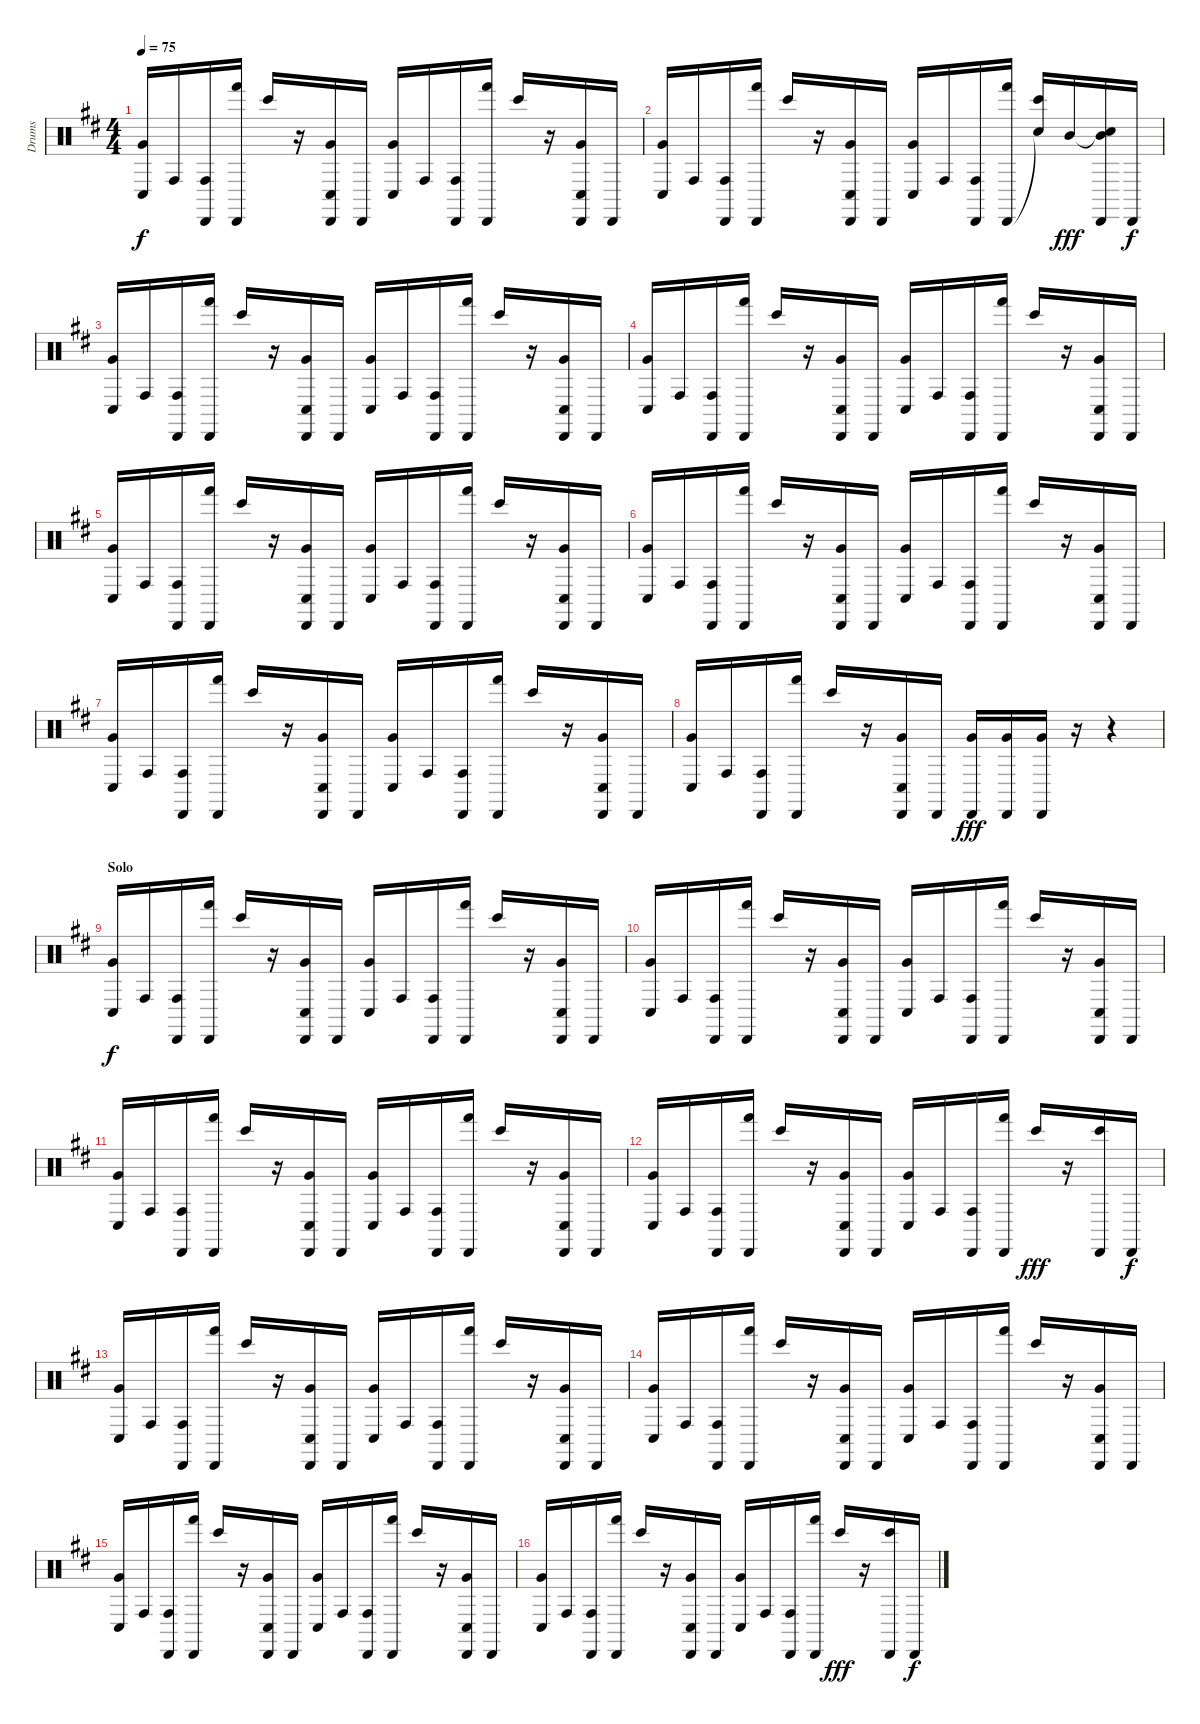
\track ("Drums" "Drums") {instrument percussion}
\staff {score}
\articulation defaults
\ts (4 4)
\tempo 75
\clef neutral
\ks bminor
("Conga low (hit)" "Very Low Tom (hit)").16{dy f} "Conga high (hit)".16 ("Conga high (hit)" "Cabasa (hit)").16 ("Hand (hit)" "Cabasa (hit)").16 "Bongo High (hit)".16 r.16 ("Conga low (hit)" "Very Low Tom (hit)" "Cabasa (hit)").16 "Cabasa (hit)".16 ("Conga low (hit)" "Very Low Tom (hit)").16 "Conga high (hit)".16 ("Conga high (hit)" "Cabasa (hit)").16 ("Hand (hit)" "Cabasa (hit)").16 "Bongo High (hit)".16 r.16 ("Conga low (hit)" "Very Low Tom (hit)" "Cabasa (hit)").16 "Cabasa (hit)".16 |
("Conga low (hit)" "Very Low Tom (hit)").16 "Conga high (hit)".16 ("Conga high (hit)" "Cabasa (hit)").16 ("Hand (hit)" "Cabasa (hit)").16 "Bongo High (hit)".16 r.16 ("Conga low (hit)" "Very Low Tom (hit)" "Cabasa (hit)").16 "Cabasa (hit)".16 ("Conga low (hit)" "Very Low Tom (hit)").16 "Conga high (hit)".16 ("Conga high (hit)" "Cabasa (hit)").16 ("Hand (hit)" "Cabasa (hit)").16 ("Bongo High (hit)" "Snare (hit)"{t}).16 "Mid Tom (hit)".16{dy fff} ("Snare (hit)"{t} "Mid Tom (hit)" "Cabasa (hit)").16 "Cabasa (hit)".16{dy f} |
("Conga low (hit)" "Very Low Tom (hit)").16 "Conga high (hit)".16 ("Conga high (hit)" "Cabasa (hit)").16 ("Hand (hit)" "Cabasa (hit)").16 "Bongo High (hit)".16 r.16 ("Conga low (hit)" "Very Low Tom (hit)" "Cabasa (hit)").16 "Cabasa (hit)".16 ("Conga low (hit)" "Very Low Tom (hit)").16 "Conga high (hit)".16 ("Conga high (hit)" "Cabasa (hit)").16 ("Hand (hit)" "Cabasa (hit)").16 "Bongo High (hit)".16 r.16 ("Conga low (hit)" "Very Low Tom (hit)" "Cabasa (hit)").16 "Cabasa (hit)".16 |
("Conga low (hit)" "Very Low Tom (hit)").16 "Conga high (hit)".16 ("Conga high (hit)" "Cabasa (hit)").16 ("Hand (hit)" "Cabasa (hit)").16 "Bongo High (hit)".16 r.16 ("Conga low (hit)" "Very Low Tom (hit)" "Cabasa (hit)").16 "Cabasa (hit)".16 ("Conga low (hit)" "Very Low Tom (hit)").16 "Conga high (hit)".16 ("Conga high (hit)" "Cabasa (hit)").16 ("Hand (hit)" "Cabasa (hit)").16 "Bongo High (hit)".16 r.16 ("Conga low (hit)" "Very Low Tom (hit)" "Cabasa (hit)").16 "Cabasa (hit)".16 |
("Conga low (hit)" "Very Low Tom (hit)").16 "Conga high (hit)".16 ("Conga high (hit)" "Cabasa (hit)").16 ("Hand (hit)" "Cabasa (hit)").16 "Bongo High (hit)".16 r.16 ("Conga low (hit)" "Very Low Tom (hit)" "Cabasa (hit)").16 "Cabasa (hit)".16 ("Conga low (hit)" "Very Low Tom (hit)").16 "Conga high (hit)".16 ("Conga high (hit)" "Cabasa (hit)").16 ("Hand (hit)" "Cabasa (hit)").16 "Bongo High (hit)".16 r.16 ("Conga low (hit)" "Very Low Tom (hit)" "Cabasa (hit)").16 "Cabasa (hit)".16 |
("Conga low (hit)" "Very Low Tom (hit)").16 "Conga high (hit)".16 ("Conga high (hit)" "Cabasa (hit)").16 ("Hand (hit)" "Cabasa (hit)").16 "Bongo High (hit)".16 r.16 ("Conga low (hit)" "Very Low Tom (hit)" "Cabasa (hit)").16 "Cabasa (hit)".16 ("Conga low (hit)" "Very Low Tom (hit)").16 "Conga high (hit)".16 ("Conga high (hit)" "Cabasa (hit)").16 ("Hand (hit)" "Cabasa (hit)").16 "Bongo High (hit)".16 r.16 ("Conga low (hit)" "Very Low Tom (hit)" "Cabasa (hit)").16 "Cabasa (hit)".16 |
("Conga low (hit)" "Very Low Tom (hit)").16 "Conga high (hit)".16 ("Conga high (hit)" "Cabasa (hit)").16 ("Hand (hit)" "Cabasa (hit)").16 "Bongo High (hit)".16 r.16 ("Conga low (hit)" "Very Low Tom (hit)" "Cabasa (hit)").16 "Cabasa (hit)".16 ("Conga low (hit)" "Very Low Tom (hit)").16 "Conga high (hit)".16 ("Conga high (hit)" "Cabasa (hit)").16 ("Hand (hit)" "Cabasa (hit)").16 "Bongo High (hit)".16 r.16 ("Conga low (hit)" "Very Low Tom (hit)" "Cabasa (hit)").16 "Cabasa (hit)".16 |
("Conga low (hit)" "Very Low Tom (hit)").16 "Conga high (hit)".16 ("Conga high (hit)" "Cabasa (hit)").16 ("Hand (hit)" "Cabasa (hit)").16 "Bongo High (hit)".16 r.16 ("Conga low (hit)" "Very Low Tom (hit)" "Cabasa (hit)").16 "Cabasa (hit)".16 ("Very Low Tom (hit)" "Cabasa (hit)").16{dy fff} ("Very Low Tom (hit)" "Cabasa (hit)").16 ("Very Low Tom (hit)" "Cabasa (hit)").16 r.16 r.4 |
\section ("" "Solo")
("Conga low (hit)" "Very Low Tom (hit)").16{dy f} "Conga high (hit)".16 ("Conga high (hit)" "Cabasa (hit)").16 ("Hand (hit)" "Cabasa (hit)").16 "Bongo High (hit)".16 r.16 ("Conga low (hit)" "Very Low Tom (hit)" "Cabasa (hit)").16 "Cabasa (hit)".16 ("Conga low (hit)" "Very Low Tom (hit)").16 "Conga high (hit)".16 ("Conga high (hit)" "Cabasa (hit)").16 ("Hand (hit)" "Cabasa (hit)").16 "Bongo High (hit)".16 r.16 ("Conga low (hit)" "Very Low Tom (hit)" "Cabasa (hit)").16 "Cabasa (hit)".16 |
("Conga low (hit)" "Very Low Tom (hit)").16 "Conga high (hit)".16 ("Conga high (hit)" "Cabasa (hit)").16 ("Hand (hit)" "Cabasa (hit)").16 "Bongo High (hit)".16 r.16 ("Conga low (hit)" "Very Low Tom (hit)" "Cabasa (hit)").16 "Cabasa (hit)".16 ("Conga low (hit)" "Very Low Tom (hit)").16 "Conga high (hit)".16 ("Conga high (hit)" "Cabasa (hit)").16 ("Hand (hit)" "Cabasa (hit)").16 "Bongo High (hit)".16 r.16 ("Conga low (hit)" "Very Low Tom (hit)" "Cabasa (hit)").16 "Cabasa (hit)".16 |
("Conga low (hit)" "Very Low Tom (hit)").16 "Conga high (hit)".16 ("Conga high (hit)" "Cabasa (hit)").16 ("Hand (hit)" "Cabasa (hit)").16 "Bongo High (hit)".16 r.16 ("Conga low (hit)" "Very Low Tom (hit)" "Cabasa (hit)").16 "Cabasa (hit)".16 ("Conga low (hit)" "Very Low Tom (hit)").16 "Conga high (hit)".16 ("Conga high (hit)" "Cabasa (hit)").16 ("Hand (hit)" "Cabasa (hit)").16 "Bongo High (hit)".16 r.16 ("Conga low (hit)" "Very Low Tom (hit)" "Cabasa (hit)").16 "Cabasa (hit)".16 |
("Conga low (hit)" "Very Low Tom (hit)").16 "Conga high (hit)".16 ("Conga high (hit)" "Cabasa (hit)").16 ("Hand (hit)" "Cabasa (hit)").16 "Bongo High (hit)".16 r.16 ("Conga low (hit)" "Very Low Tom (hit)" "Cabasa (hit)").16 "Cabasa (hit)".16 ("Conga low (hit)" "Very Low Tom (hit)").16 "Conga high (hit)".16 ("Conga high (hit)" "Cabasa (hit)").16 ("Hand (hit)" "Cabasa (hit)").16 "Bongo High (hit)".16{dy fff} r.16 ("Bongo High (hit)" "Cabasa (hit)").16 "Cabasa (hit)".16{dy f} |
("Conga low (hit)" "Very Low Tom (hit)").16 "Conga high (hit)".16 ("Conga high (hit)" "Cabasa (hit)").16 ("Hand (hit)" "Cabasa (hit)").16 "Bongo High (hit)".16 r.16 ("Conga low (hit)" "Very Low Tom (hit)" "Cabasa (hit)").16 "Cabasa (hit)".16 ("Conga low (hit)" "Very Low Tom (hit)").16 "Conga high (hit)".16 ("Conga high (hit)" "Cabasa (hit)").16 ("Hand (hit)" "Cabasa (hit)").16 "Bongo High (hit)".16 r.16 ("Conga low (hit)" "Very Low Tom (hit)" "Cabasa (hit)").16 "Cabasa (hit)".16 |
("Conga low (hit)" "Very Low Tom (hit)").16 "Conga high (hit)".16 ("Conga high (hit)" "Cabasa (hit)").16 ("Hand (hit)" "Cabasa (hit)").16 "Bongo High (hit)".16 r.16 ("Conga low (hit)" "Very Low Tom (hit)" "Cabasa (hit)").16 "Cabasa (hit)".16 ("Conga low (hit)" "Very Low Tom (hit)").16 "Conga high (hit)".16 ("Conga high (hit)" "Cabasa (hit)").16 ("Hand (hit)" "Cabasa (hit)").16 "Bongo High (hit)".16 r.16 ("Conga low (hit)" "Very Low Tom (hit)" "Cabasa (hit)").16 "Cabasa (hit)".16 |
("Conga low (hit)" "Very Low Tom (hit)").16 "Conga high (hit)".16 ("Conga high (hit)" "Cabasa (hit)").16 ("Hand (hit)" "Cabasa (hit)").16 "Bongo High (hit)".16 r.16 ("Conga low (hit)" "Very Low Tom (hit)" "Cabasa (hit)").16 "Cabasa (hit)".16 ("Conga low (hit)" "Very Low Tom (hit)").16 "Conga high (hit)".16 ("Conga high (hit)" "Cabasa (hit)").16 ("Hand (hit)" "Cabasa (hit)").16 "Bongo High (hit)".16 r.16 ("Conga low (hit)" "Very Low Tom (hit)" "Cabasa (hit)").16 "Cabasa (hit)".16 |
("Conga low (hit)" "Very Low Tom (hit)").16 "Conga high (hit)".16 ("Conga high (hit)" "Cabasa (hit)").16 ("Hand (hit)" "Cabasa (hit)").16 "Bongo High (hit)".16 r.16 ("Conga low (hit)" "Very Low Tom (hit)" "Cabasa (hit)").16 "Cabasa (hit)".16 ("Conga low (hit)" "Very Low Tom (hit)").16 "Conga high (hit)".16 ("Conga high (hit)" "Cabasa (hit)").16 ("Hand (hit)" "Cabasa (hit)").16 "Bongo High (hit)".16{dy fff} r.16 ("Bongo High (hit)" "Cabasa (hit)").16 "Cabasa (hit)".16{dy f}
